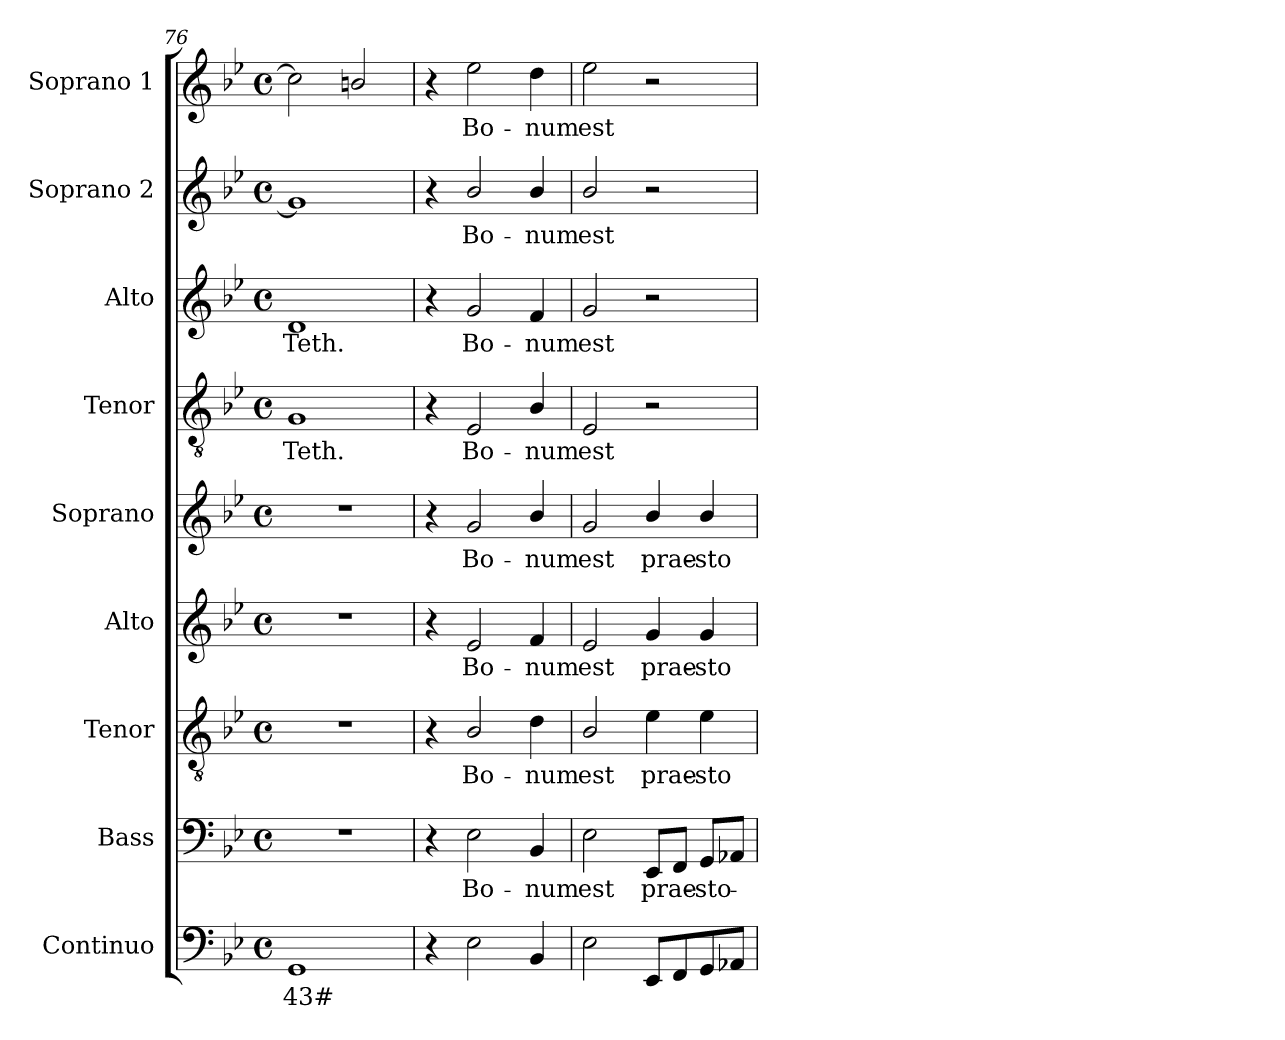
**kern	**text	**kern	**text	**kern	**text	**kern	**text	**kern	**text	**kern	**text	**kern	**text	**kern	**text	**kern	**text
*part9	*part9	*part8	*part8	*part7	*part7	*part6	*part6	*part5	*part5	*part4	*part4	*part3	*part3	*part2	*part2	*part1	*part1
*staff9	*staff9	*staff8	*staff8	*staff7	*staff7	*staff6	*staff6	*staff5	*staff5	*staff4	*staff4	*staff3	*staff3	*staff2	*staff2	*staff1	*staff1
*I"Continuo	*	*I"Bass	*	*I"Tenor	*	*I"Alto	*	*I"Soprano	*	*I"Tenor	*	*I"Alto	*	*I"Soprano 2	*	*I"Soprano 1	*
*I'Cont.	*	*I'B.	*	*I'T.	*	*I'A.	*	*I'S.	*	*I'T.	*	*I'A.	*	*I'S2.	*	*I'S1.	*
*clefF4	*	*clefF4	*	*clefGv2	*	*clefG2	*	*clefG2	*	*clefGv2	*	*clefG2	*	*clefG2	*	*clefG2	*
*	*	*	*	*ITrd7c12	*	*	*	*	*	*ITrd7c12	*	*	*	*	*	*	*
*k[b-e-]	*	*k[b-e-]	*	*k[b-e-]	*	*k[b-e-]	*	*k[b-e-]	*	*k[b-e-]	*	*k[b-e-]	*	*k[b-e-]	*	*k[b-e-]	*
*B-:	*	*B-:	*	*B-:	*	*B-:	*	*B-:	*	*B-:	*	*B-:	*	*B-:	*	*B-:	*
*M4/4	*	*M4/4	*	*M4/4	*	*M4/4	*	*M4/4	*	*M4/4	*	*M4/4	*	*M4/4	*	*M4/4	*
*met(c)	*	*met(c)	*	*met(c)	*	*met(c)	*	*met(c)	*	*met(c)	*	*met(c)	*	*met(c)	*	*met(c)	*
=76	=76	=76	=76	=76	=76	=76	=76	=76	=76	=76	=76	=76	=76	=76	=76	=76	=76
!	!LO:LY:b:color=#000000	!	!	!	!	!	!	!	!	!	!	!	!	!	!	!	!
!	!	!	!	!	!	!	!	!	!	!	!LO:LY:b:color=#000000	!	!	!	!	!	!
!	!	!	!	!	!	!	!	!	!	!	!	!	!LO:LY:b:color=#000000	!	!	!	!
1GGi	43#	1r	.	1r	.	1r	.	1r	.	1GGi	Teth.	1di	Teth.	1gi]	.	2cci\]	.
.	.	.	.	.	.	.	.	.	.	.	.	.	.	.	.	2bni/	.
!!LO:LB:g=z
=77	=77	=77	=77	=77	=77	=77	=77	=77	=77	=77	=77	=77	=77	=77	=77	=77	=77
4r	.	4r	.	4r	.	4r	.	4r	.	4r	.	4r	.	4r	.	4r	.
!	!	!	!LO:LY:b:color=#000000	!	!	!	!	!	!	!	!	!	!	!	!	!	!
!	!	!	!	!	!LO:LY:b:color=#000000	!	!	!	!	!	!	!	!	!	!	!	!
!	!	!	!	!	!	!	!LO:LY:b:color=#000000	!	!	!	!	!	!	!	!	!	!
!	!	!	!	!	!	!	!	!	!LO:LY:b:color=#000000	!	!	!	!	!	!	!	!
!	!	!	!	!	!	!	!	!	!	!	!LO:LY:b:color=#000000	!	!	!	!	!	!
!	!	!	!	!	!	!	!	!	!	!	!	!	!LO:LY:b:color=#000000	!	!	!	!
!	!	!	!	!	!	!	!	!	!	!	!	!	!	!	!LO:LY:b:color=#000000	!	!
!	!	!	!	!	!	!	!	!	!	!	!	!	!	!	!	!	!LO:LY:b:color=#000000
2E-i\	.	2E-i\	Bo-	2BB-i/	Bo-	2e-i/	Bo-	2gi/	Bo-	2EE-i/	Bo-	2gi/	Bo-	2b-i/	Bo-	2ee-i\	Bo-
!	!	!	!LO:LY:b:color=#000000	!	!	!	!	!	!	!	!	!	!	!	!	!	!
!	!	!	!	!	!LO:LY:b:color=#000000	!	!	!	!	!	!	!	!	!	!	!	!
!	!	!	!	!	!	!	!LO:LY:b:color=#000000	!	!	!	!	!	!	!	!	!	!
!	!	!	!	!	!	!	!	!	!LO:LY:b:color=#000000	!	!	!	!	!	!	!	!
!	!	!	!	!	!	!	!	!	!	!	!LO:LY:b:color=#000000	!	!	!	!	!	!
!	!	!	!	!	!	!	!	!	!	!	!	!	!LO:LY:b:color=#000000	!	!	!	!
!	!	!	!	!	!	!	!	!	!	!	!	!	!	!	!LO:LY:b:color=#000000	!	!
!	!	!	!	!	!	!	!	!	!	!	!	!	!	!	!	!	!LO:LY:b:color=#000000
4BB-i/	.	4BB-i/	-num	4Di\	-num	4fi/	-num	4b-i/	-num	4BB-i/	-num	4fi/	-num	4b-i/	-num	4ddi\	-num
=78	=78	=78	=78	=78	=78	=78	=78	=78	=78	=78	=78	=78	=78	=78	=78	=78	=78
!	!	!	!LO:LY:b:color=#000000	!	!	!	!	!	!	!	!	!	!	!	!	!	!
!	!	!	!	!	!LO:LY:b:color=#000000	!	!	!	!	!	!	!	!	!	!	!	!
!	!	!	!	!	!	!	!LO:LY:b:color=#000000	!	!	!	!	!	!	!	!	!	!
!	!	!	!	!	!	!	!	!	!LO:LY:b:color=#000000	!	!	!	!	!	!	!	!
!	!	!	!	!	!	!	!	!	!	!	!LO:LY:b:color=#000000	!	!	!	!	!	!
!	!	!	!	!	!	!	!	!	!	!	!	!	!LO:LY:b:color=#000000	!	!	!	!
!	!	!	!	!	!	!	!	!	!	!	!	!	!	!	!LO:LY:b:color=#000000	!	!
!	!	!	!	!	!	!	!	!	!	!	!	!	!	!	!	!	!LO:LY:b:color=#000000
2E-i\	.	2E-i\	est	2BB-i/	est	2e-i/	est	2gi/	est	2EE-i/	est	2gi/	est	2b-i/	est	2ee-i\	est
!	!	!	!LO:LY:b:color=#000000	!	!	!	!	!	!	!	!	!	!	!	!	!	!
!	!	!	!	!	!LO:LY:b:color=#000000	!	!	!	!	!	!	!	!	!	!	!	!
!	!	!	!	!	!	!	!LO:LY:b:color=#000000	!	!	!	!	!	!	!	!	!	!
!	!	!	!	!	!	!	!	!	!LO:LY:b:color=#000000	!	!	!	!	!	!	!	!
8EE-i/L	.	8EE-i/L	prae-	4E-i\	prae-	4gi/	prae-	4b-i/	prae-	2r	.	2r	.	2r	.	2r	.
8FFi/	.	8FFi/J	.	.	.	.	.	.	.	.	.	.	.	.	.	.	.
!	!	!	!LO:LY:b:color=#000000	!	!	!	!	!	!	!	!	!	!	!	!	!	!
!	!	!	!	!	!LO:LY:b:color=#000000	!	!	!	!	!	!	!	!	!	!	!	!
!	!	!	!	!	!	!	!LO:LY:b:color=#000000	!	!	!	!	!	!	!	!	!	!
!	!	!	!	!	!	!	!	!	!LO:LY:b:color=#000000	!	!	!	!	!	!	!	!
8GGi/	.	8GGi/L	-sto-	4E-i\	-sto-	4gi/	-sto-	4b-i/	-sto-	.	.	.	.	.	.	.	.
8AA-i/J	.	8AA-i/J	.	.	.	.	.	.	.	.	.	.	.	.	.	.	.
=	=	=	=	=	=	=	=	=	=	=	=	=	=	=	=	=	=
*-	*-	*-	*-	*-	*-	*-	*-	*-	*-	*-	*-	*-	*-	*-	*-	*-	*-
